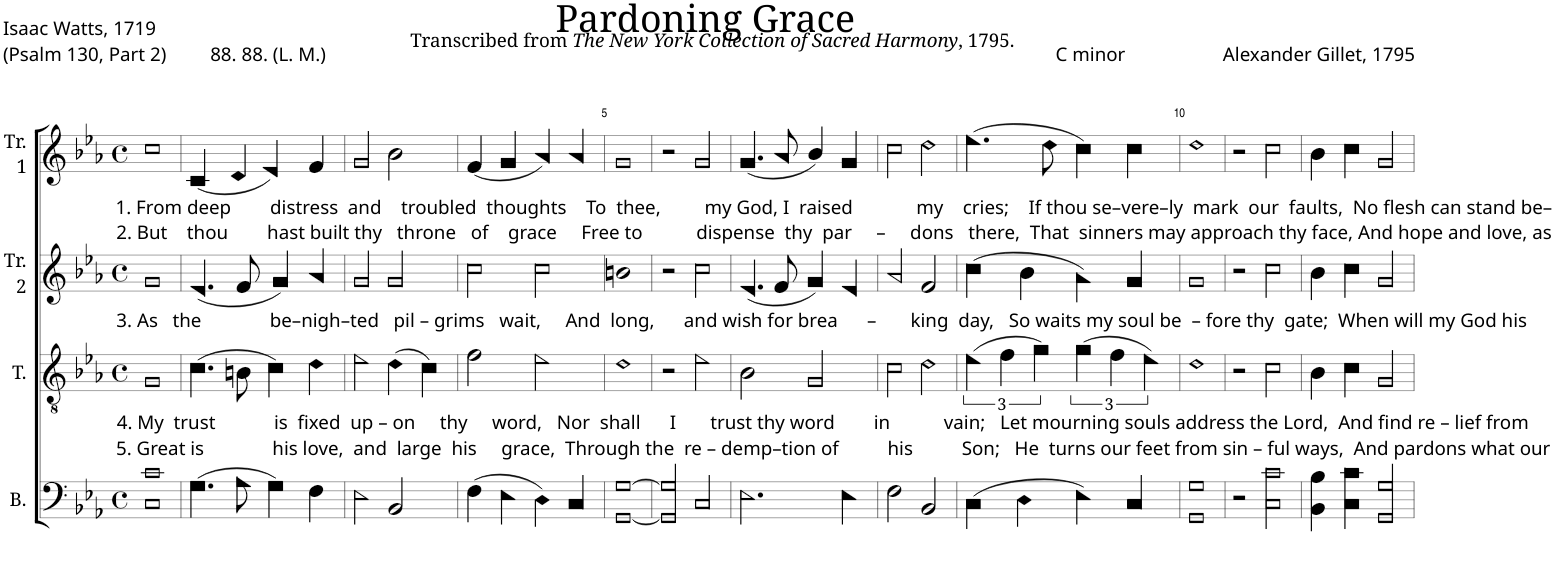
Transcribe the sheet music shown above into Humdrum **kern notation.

**kern	**kern	**kern	**kern
*part4	*part3	*part2	*part1
*staff4	*staff3	*staff2	*staff1
*I"B.	*I"T.	*I"Tr. 2	*I"Tr. 1
*I'B.	*I'T.	*I'Tr. 2	*I'Tr. 1
*clefF4	*clefGv2	*clefG2	*clefG2
*k[b-e-a-]	*k[b-e-a-]	*k[b-e-a-]	*k[b-e-a-]
*M4/4	*M4/4	*M4/4	*M4/4
*met(c)	*met(c)	*met(c)	*met(c)
=1	=1	=1	=1
!	!	!	!LO:TX:b:t=1. From deep        distress  and    troubled  thoughts    To  thee,         my God, I  raised             my    cries;    If thou se–vere–ly  mark  our  faults,  No flesh can stand be–
!	!	!	!LO:TX:b:t=2. But    thou        hast built thy   throne   of    grace     Free to           dispense  thy  par     –     dons   there,  That  sinners may approach thy face, And hope and love, as
!	!	!LO:TX:b:t=3. As   the              be–nigh–ted   pil – grims   wait,     And  long,      and wish for brea      –       king  day,   So waits my soul be  – fore thy  gate;  When will my God his	!
!	!LO:TX:b:t=4. My  trust            is  fixed  up – on     thy     word,   Nor  shall      I       trust thy word        in           vain;   Let mourning souls address the Lord,  And find re – lief from	!	!
!	!LO:TX:b:t=5. Great is              his love,  and  large  his     grace,  Through the  re – demp–tion of          his          Son;   He  turns our feet from sin – ful ways,  And pardons what our	!	!
1C! 1c!	1G!	1g!	1cc!
=2	=2	=2	=2
(4.G!\	(4.c!\	(4.e-!/	(4c!/
.	.	.	4d!/
8A-!\	8Bn!\	8f!/	.
4G!\)	4c!\)	4g!/)	4e-!/)
4F!\	4d!\	4a-!/	4f!/
=3	=3	=3	=3
2E-!\	2e-!\	2g!/	2g!/
2BB-!/	(4d!\	2g!/	2b-!\
.	4c!\)	.	.
=4	=4	=4	=4
(4F!\	2f!\	2cc!\	(4f!/
4E-!\	.	.	4g!/
4D!\)	2e-!\	2cc!\	4a-!/)
4C!/	.	.	4a-!/
=5	=5	=5	=5
[1GG! [1G!	1d!	1bn!	1g!
=6	=6	=6	=6
2GG!/] 2G!/]	2r	2r	2r
2C!/	2e-!\	2cc!\	2g!/
=7	=7	=7	=7
2.E-!\	2B-!\	(4.e-!/	(4.g!/
.	.	8f!/	8a-!/
.	2G!/	4g!/)	4b-!/)
4E-!\	.	4e-!/	4g!/
=8	=8	=8	=8
2F!\	2c!\	2a-!/	2cc!\
2BB-!/	2d!\	2f!/	2dd!\
=9	=9	=9	=9
(4C!\	(6e-!\	(4cc!\	(4.ee-!\
.	6f!\	.	.
4D!\	.	4b-!\	.
.	6g!\)	.	.
.	.	.	8dd!\
4E-!\)	(6g!\	4a-!\)	4cc!\)
.	6f!\	.	.
4C!/	.	4g!/	4cc!\
.	6e-!\)	.	.
=10	=10	=10	=10
1GG! 1G!	1d!	1g!	1dd!
=11	=11	=11	=11
2r	2r	2r	2r
2C!\ 2c!\	2c!\	2cc!\	2cc!\
=12	=12	=12	=12
4BB-!\ 4B-!\	4B-!\	4b-!\	4b-!\
4C!\ 4c!\	4c!\	4cc!\	4cc!\
2GG!/ 2G!/	2G!/	2g!/	2g!/
=	=	=	=
*-	*-	*-	*-
